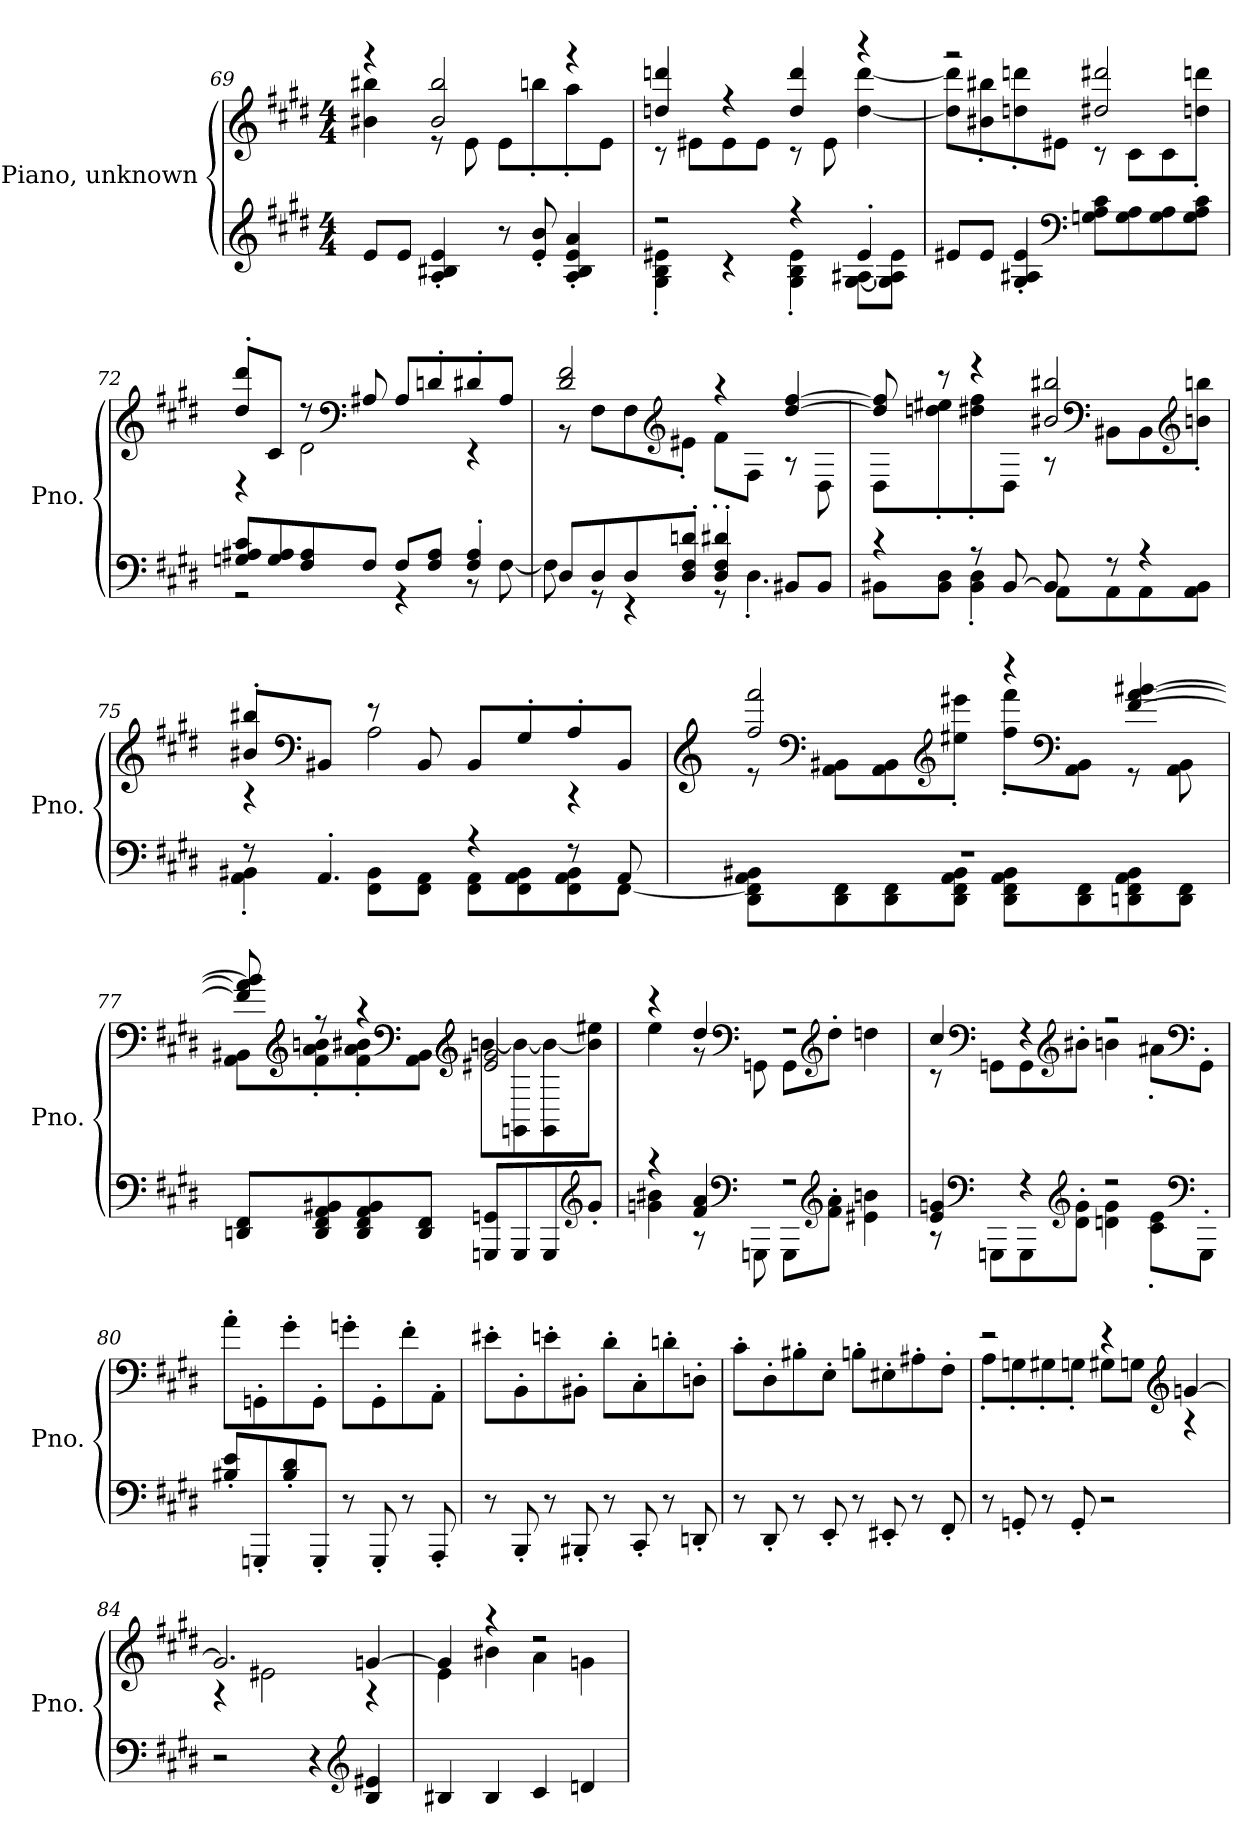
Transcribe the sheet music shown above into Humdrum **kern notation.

**kern	**kern
*part1	*part1
*staff2	*staff1
*I"Piano, unknown	*
*I'Pno.	*
*clefG2	*clefG2
*k[f#c#g#d#]	*k[f#c#g#d#]
*M4/4	*M4/4
=69	=69
*	*^
8e/L	4r	4b#X\ 4bb#X\
8e/J	.	.
4A/' 4B#X/' 4e/'	2b#/ 2bb#/	8r
.	.	8e\
8r	.	8e\L
8e/' 8b/'	.	8bbn'\
4A/' 4B#/' 4e/' 4a/'	4r	8aa'\
.	.	8e\J
=70	=70	=70
*^	*	*
2r	4G#\' 4B\' 4e#X\'	4ddn/ 4dddn/	8r
.	.	.	8e#X\L
.	4r	4r	8e#\
.	.	.	8e#\J
4r	4G#\' 4B\' 4e#\'	4dd/ 4ddd/	8r
.	.	.	8e#\
4e#'/	[8G#\ [8A#X\L	4r	[4dd\ [4ddd\
.	8G#\] 8A#\] 8e#\J	.	.
*v	*v	*	*
!!LO:LB:g=z	!!
=71	=71	=71
8e#X/L	2r	8dd\] 8ddd\]L
8e#/J	.	8b#X\' 8bb#X\'
4G#/' 4A#X/' 4e#/'	.	8ddn\' 8dddn\'
.	.	8e#X\J
*clefF4	*	*
8Gn\ 8A#\ 8c#\L	2dd#X/ 2ddd#X/	8r
8G\ 8A#\	.	8c#\L
8G\ 8A#\	.	8c#\
8G\ 8A#\ 8c#\J	.	8ddn\' 8dddn\'J
=72	=72	=72
*^	*	*
8Gn/ 8A#X/ 8c#/L	2r	8dd#/' 8ddd#/'L	4r
8G/ 8A#/	.	8c#/J	.
8F#/ 8A#/	.	8r	2d#\
*	*	*clefF4	*
8F#/J	.	8A#X/	.
8F#/L	4r	8A#/L	.
8F#/ 8A#/J	.	8dn'/	.
4F#/' 4A#/'	8r	8d#X'/	4r
.	[8F#\	8A#/J	.
!!LO:LB:g=z	!!
=73	=73	=73	=73
8D#/L	8F#\]	2d#/ 2f#/	8r
8D#/	8r	.	8F#\L
8D#/	4r	.	8F#\
*	*	*clefG2	*
8D#/' 8F#/' 8dn/'J	.	.	8e#X'\J
4D#/' 4F#/' 4d#X/'	8r	4r	8f#'\L
.	4.D#'\	.	8F#\J
8BB#X/L	.	[4dd#/ [4ff#/	8r
8BB#/J	.	.	8D#\
=74	=74	=74	=74
4r	8BB#X\L	8dd#/] 8ff#/]	8D#\L
.	8BB#\ 8D#\J	8r	8ddn\' 8ee#X\'
8r	4BB#\' 4D#\'	4r	8dd#X\' 8ff#\'
[8BB#/	.	.	8D#\J
8BB#/]	8AA\L	2b#X/ 2bb#X/	8r
*	*	*clefF4	*
8r	8AA\	.	8BB#X\L
4r	8AA\	.	8BB#\
*	*	*clefG2	*
.	8AA\ 8BB#\J	.	8bn\' 8bbn\'J
!!LO:LB:g=z	!!
=75	=75	=75	=75
8r	4AA\' 4BB#X\'	8b#X/' 8bb#X/'L	4r
*	*	*clefF4	*
4.AA'/	.	8BB#X/J	.
.	8FF#\ 8BB#\L	8r	2A\
.	8FF#\ 8AA\J	8BB#/	.
4r	8FF#\ 8AA\L	8BB#/L	.
.	8FF#\ 8AA\ 8BB#\	8G#'/	.
8r	8FF#\ 8AA\ 8BB#\	8A'/	4r
8AA/	[8FF#\J	8BB#/J	.
=76	=76	=76	=76
*	*	*clefG2	*
1r	8DD#\ 8FF#\] 8AA\ 8BB#X\L	2ff#/ 2fff#/	8r
*	*	*clefF4	*
.	8DD#\ 8FF#\	.	8AA\ 8BB#X\L
.	8DD#\ 8FF#\	.	8AA\ 8BB#\
*	*	*clefG2	*
.	8DD#\ 8FF#\ 8AA\ 8BB#\J	.	8ee#X\' 8eee#X\'J
.	8DD#\ 8FF#\ 8AA\ 8BB#\L	4r	8ff#\' 8fff#\'L
*	*	*clefF4	*
.	8DD#\ 8FF#\	.	8AA\ 8BB#\J
.	8DDn\ 8FF#\ 8AA\ 8BB#\	[4f#/ [4a/ [4b#X/	8r
.	8DD\ 8FF#\J	.	8AA\ 8BB#\
*v	*v	*	*
!!LO:LB:g=z	!!
=77	=77	=77
8DDn/ 8FF#/L	8f#/] 8a/] 8b#/]	8AA\ 8BB#X\L
*	*clefG2	*
8DD/ 8FF#/ 8AA/ 8BB#X/	8r	8f#\' 8a\' 8bn\'
8DD/ 8FF#/ 8AA/ 8BB#/	4r	8f#\' 8a\' 8b#X\'
*	*clefF4	*
8DD/ 8FF#/J	.	8AA\ 8BB#\J
*	*clefG2	*
8GGGn/ 8GGn/L	2e#X/ 2g#/	[8bn\L
8GGG/	.	8GGn\ 8b\_
8GGG/	.	8GG\ 8b\_
*clefG2	*	*
8g#'/J	.	8b\] 8ee#X\J
=78	=78	=78
*^	*	*
4r	4gn\ 4b#X\	4r	4ee\
4f#/ 4a/	8r	4dd#/	8r
*clefF4	*	*clefF4	*
.	8GGGn\	.	8GGn\
2r	8GGG\L	2r	8GG\L
*clefG2	*	*clefG2	*
.	8f#\' 8a\'J	.	8dd#'\J
.	4e#X\ 4bn\	.	4ddn\
!!LO:PB:g=z	!!
=79	=79	=79	=79
4e/ 4gn/	8r	4cc#/	8r
*clefF4	*	*clefF4	*
.	8GGGn\L	.	8GGn\L
4r	8GGG\	4r	8GG\
*clefG2	*	*clefG2	*
.	8d#\' 8g\'J	.	8b#X'\J
2r	4dn\ 4g\	2r	4bn\
.	8c#\' 8e\'L	.	8a#X'\L
*clefF4	*	*clefF4	*
.	8GGG'\J	.	8GG'\J
*v	*v	*	*
*	*v	*v
=80	=80
8B#X/' 8e/'L	8a'\L
8GGGn'/	8GGn'\
8B#/' 8d#/'	8g#'\
8GGG'/J	8GG'\J
8r	8gn'\L
8GGG'/	8GG'\
8r	8f#'\
8AAA'/	8AA'\J
=81	=81
8r	8e#X'\L
8BBB'/	8BB'\
8r	8en'\
8BBB#X'/	8BB#X'\J
8r	8d#'\L
8CC#'/	8C#'\
8r	8dn'\
8DDn'/	8Dn'\J
!!LO:LB:g=z
=82	=82
8r	8c#'\L
8DD#'/	8D#'\
8r	8B#X'\
8EE'/	8E'\J
8r	8Bn'\L
8EE#X'/	8E#X'\
8r	8A#X'\
8FF#'/	8F#'\J
=83	=83
*	*^
8r	2r	8A'\L
8GGn'/	.	8Gn'\
8r	.	8G#X'\
8GG'/	.	8Gn'\J
2r	4r	8G#X\L
.	.	8Gn\J
*	*clefG2	*
.	[4gn/	4r
=84	=84	=84
2r	2.g/]	4r
.	.	2e#X\
4r	.	.
*clefG2	*	*
4B/ 4e#X/	[4gn/	4r
=85	=85	=85
4B#X/	4g/]	4e\
4B#/	4r	4b#X\
4c#/	2r	4a\
4dn/	.	4gn\
*	*v	*v
=	=
*-	*-
